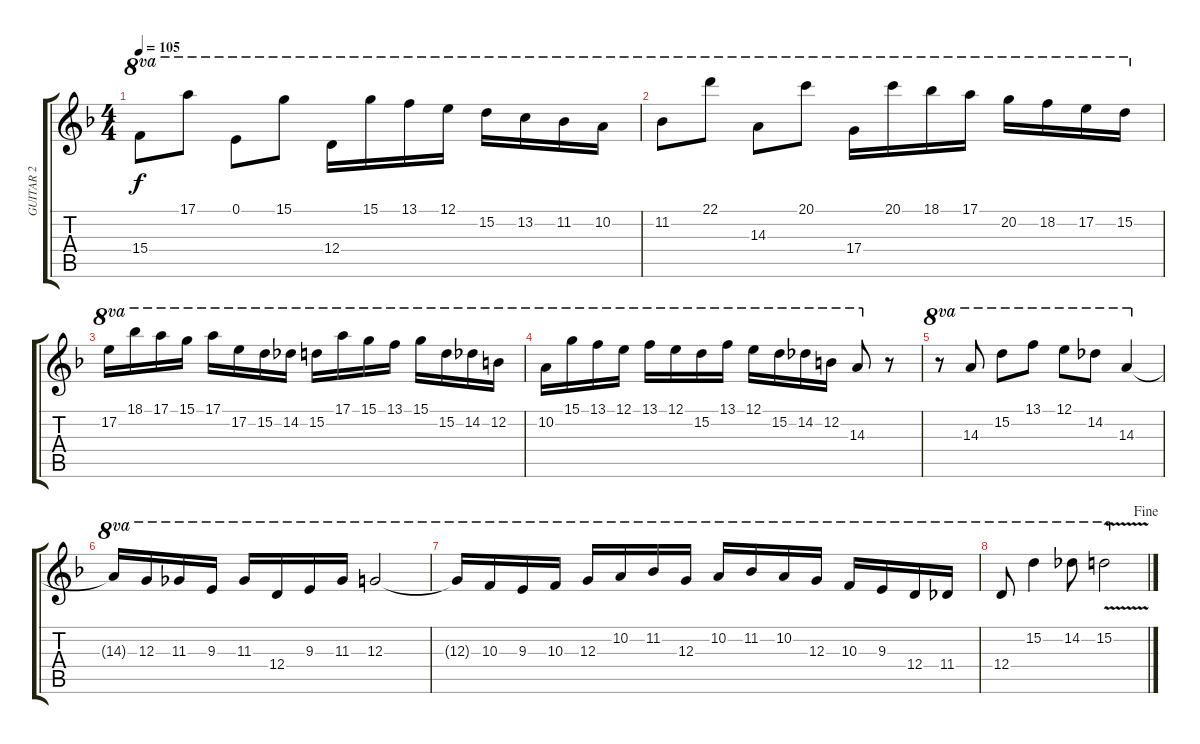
\track ("GUITAR 2" "GUITAR 2") {instrument overdrivenguitar}
\staff {score tabs}
\tuning (E4 B3 G3 D3 A2 E2) {hide}
\ts (4 4)
\tempo 105
\clef g2
\ks dminor
15.4.8{ot 8va dy f} 17.1.8{ot 8va} 0.1.8{ot 8va} 15.1.8{ot 8va} 12.4.16{ot 8va} 15.1.16{ot 8va} 13.1.16{ot 8va} 12.1.16{ot 8va} 15.2.16{ot 8va} 13.2.16{ot 8va} 11.2.16{ot 8va} 10.2.16{ot 8va} |
11.2.8{ot 8va} 22.1.8{ot 8va} 14.3.8{ot 8va} 20.1.8{ot 8va} 17.4.16{ot 8va} 20.1.16{ot 8va} 18.1.16{ot 8va} 17.1.16{ot 8va} 20.2.16{ot 8va} 18.2.16{ot 8va} 17.2.16{ot 8va} 15.2.16{ot 8va} |
17.2.16{ot 8va} 18.1.16{ot 8va} 17.1.16{ot 8va} 15.1.16{ot 8va} 17.1.16{ot 8va} 17.2.16{ot 8va} 15.2.16{ot 8va} 14.2.16{ot 8va} 15.2.16{ot 8va} 17.1.16{ot 8va} 15.1.16{ot 8va} 13.1.16{ot 8va} 15.1.16{ot 8va} 15.2.16{ot 8va} 14.2.16{ot 8va} 12.2.16{ot 8va} |
10.2.16{ot 8va} 15.1.16{ot 8va} 13.1.16{ot 8va} 12.1.16{ot 8va} 13.1.16{ot 8va} 12.1.16{ot 8va} 15.2.16{ot 8va} 13.1.16{ot 8va} 12.1.16{ot 8va} 15.2.16{ot 8va} 14.2.16{ot 8va} 12.2.16{ot 8va} 14.3.8{ot 8va} r.8 |
r.8{ot 8va} 14.3.8{ot 8va} 15.2.8{ot 8va} 13.1.8{ot 8va} 12.1.8{ot 8va} 14.2.8{ot 8va} 14.3.4{ot 8va} |
14.3{t}.16{ot 8va} 12.3.16{ot 8va} 11.3.16{ot 8va} 9.3.16{ot 8va} 11.3.16{ot 8va} 12.4.16{ot 8va} 9.3.16{ot 8va} 11.3.16{ot 8va} 12.3.2{ot 8va} |
12.3{t}.16{ot 8va} 10.3.16{ot 8va} 9.3.16{ot 8va} 10.3.16{ot 8va} 12.3.16{ot 8va} 10.2.16{ot 8va} 11.2.16{ot 8va} 12.3.16{ot 8va} 10.2.16{ot 8va} 11.2.16{ot 8va} 10.2.16{ot 8va} 12.3.16{ot 8va} 10.3.16{ot 8va} 9.3.16{ot 8va} 12.4.16{ot 8va} 11.4.16{ot 8va} |
\jump fine
12.4.8{ot 8va} 15.2.4{ot 8va} 14.2.8{ot 8va} 15.2{v}.2{ot 8va}
